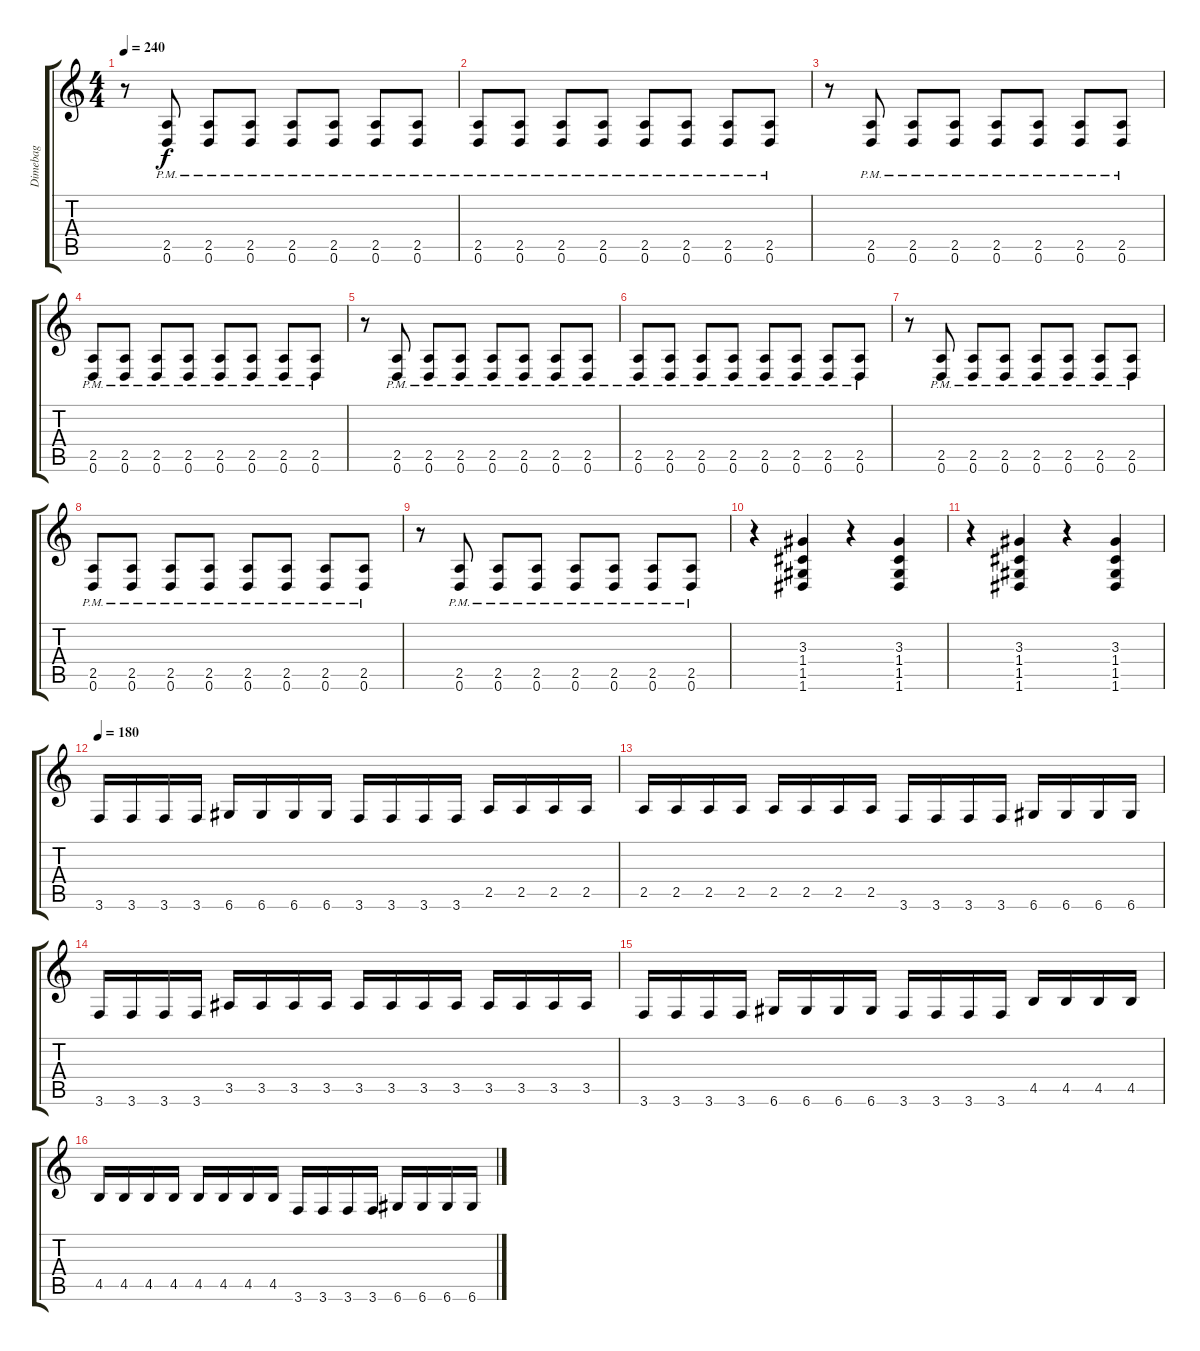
\track ("Dimebag" "Dimebag") {instrument distortionguitar}
\staff {score tabs}
\tuning (D4 A3 F3 C3 G2 D2) {hide}
\ts (4 4)
\tempo 240
\clef g2
\ks c
r.8{dy f} (2.5{pm} 0.6).8 (2.5{pm} 0.6).8 (2.5{pm} 0.6).8 (2.5{pm} 0.6).8 (2.5{pm} 0.6).8 (2.5{pm} 0.6).8 (2.5{pm} 0.6).8 |
(2.5{pm} 0.6).8 (2.5{pm} 0.6).8 (2.5{pm} 0.6).8 (2.5{pm} 0.6).8 (2.5{pm} 0.6).8 (2.5{pm} 0.6).8 (2.5{pm} 0.6).8 (2.5{pm} 0.6).8 |
r.8 (2.5{pm} 0.6).8 (2.5{pm} 0.6).8 (2.5{pm} 0.6).8 (2.5{pm} 0.6).8 (2.5{pm} 0.6).8 (2.5{pm} 0.6).8 (2.5{pm} 0.6).8 |
(2.5{pm} 0.6).8 (2.5{pm} 0.6).8 (2.5{pm} 0.6).8 (2.5{pm} 0.6).8 (2.5{pm} 0.6).8 (2.5{pm} 0.6).8 (2.5{pm} 0.6).8 (2.5{pm} 0.6).8 |
r.8 (2.5{pm} 0.6).8 (2.5{pm} 0.6).8 (2.5{pm} 0.6).8 (2.5{pm} 0.6).8 (2.5{pm} 0.6).8 (2.5{pm} 0.6).8 (2.5{pm} 0.6).8 |
(2.5{pm} 0.6).8 (2.5{pm} 0.6).8 (2.5{pm} 0.6).8 (2.5{pm} 0.6).8 (2.5{pm} 0.6).8 (2.5{pm} 0.6).8 (2.5{pm} 0.6).8 (2.5{pm} 0.6).8 |
r.8 (2.5{pm} 0.6).8 (2.5{pm} 0.6).8 (2.5{pm} 0.6).8 (2.5{pm} 0.6).8 (2.5{pm} 0.6).8 (2.5{pm} 0.6).8 (2.5{pm} 0.6).8 |
(2.5{pm} 0.6).8 (2.5{pm} 0.6).8 (2.5{pm} 0.6).8 (2.5{pm} 0.6).8 (2.5{pm} 0.6).8 (2.5{pm} 0.6).8 (2.5{pm} 0.6).8 (2.5{pm} 0.6).8 |
r.8 (2.5{pm} 0.6).8 (2.5{pm} 0.6).8 (2.5{pm} 0.6).8 (2.5{pm} 0.6).8 (2.5{pm} 0.6).8 (2.5{pm} 0.6).8 (2.5{pm} 0.6).8 |
r.4 (3.3 1.4 1.5 1.6).4 r.4 (3.3 1.4 1.5 1.6).4 |
r.4 (3.3 1.4 1.5 1.6).4 r.4 (3.3 1.4 1.5 1.6).4 |
\tempo 180
3.6.16 3.6.16 3.6.16 3.6.16 6.6.16 6.6.16 6.6.16 6.6.16 3.6.16 3.6.16 3.6.16 3.6.16 2.5.16 2.5.16 2.5.16 2.5.16 |
2.5.16 2.5.16 2.5.16 2.5.16 2.5.16 2.5.16 2.5.16 2.5.16 3.6.16 3.6.16 3.6.16 3.6.16 6.6.16 6.6.16 6.6.16 6.6.16 |
3.6.16 3.6.16 3.6.16 3.6.16 3.5.16 3.5.16 3.5.16 3.5.16 3.5.16 3.5.16 3.5.16 3.5.16 3.5.16 3.5.16 3.5.16 3.5.16 |
3.6.16 3.6.16 3.6.16 3.6.16 6.6.16 6.6.16 6.6.16 6.6.16 3.6.16 3.6.16 3.6.16 3.6.16 4.5.16 4.5.16 4.5.16 4.5.16 |
4.5.16 4.5.16 4.5.16 4.5.16 4.5.16 4.5.16 4.5.16 4.5.16 3.6.16 3.6.16 3.6.16 3.6.16 6.6.16 6.6.16 6.6.16 6.6.16
